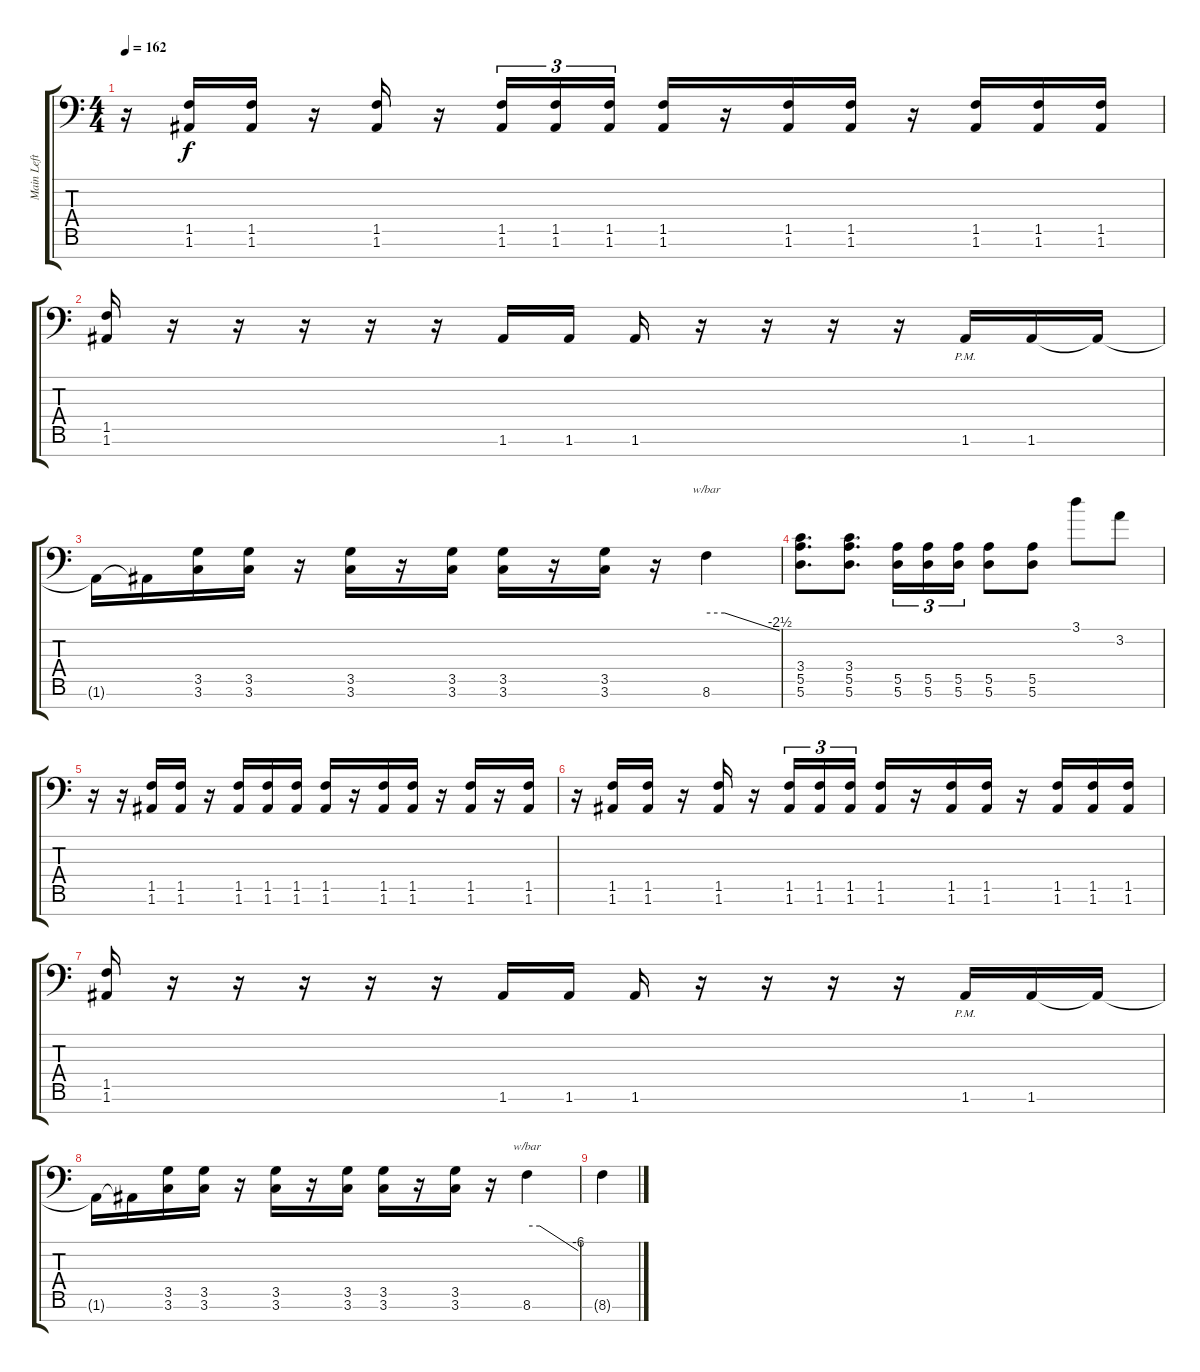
\track ("Main Left" "Main Left") {instrument distortionguitar}
\staff {score tabs}
\tuning (B3 Gb3 D3 A2 E2 A1 E1) {hide}
\ts (4 4)
\tempo 162
\clef f4
\ks c
r.16{dy f} (1.5 1.6).16 (1.5 1.6).16 r.16 (1.5 1.6).16 r.16 (1.5 1.6).16{tu (3 2)} (1.5 1.6).16{tu (3 2)} (1.5 1.6).16{tu (3 2)} (1.5 1.6).16 r.16 (1.5 1.6).16 (1.5 1.6).16 r.16 (1.5 1.6).16 (1.5 1.6).16 (1.5 1.6).16 |
(1.5 1.6).16 r.16 r.16 r.16 r.16 r.16 1.6.16 1.6.16 1.6.16 r.16 r.16 r.16 r.16 1.6{pm}.16 1.6.16 1.6{t}.16 |
1.6{t}.16 1.6{t}.16 (3.5 3.6).16 (3.5 3.6).16 r.16 (3.5 3.6).16 r.16 (3.5 3.6).16 (3.5 3.6).16 r.16 (3.5 3.6).16 r.16 8.6.4{tbe (custom default 0 0 15 0 60 -10)} |
(3.4 5.5 5.6).8{d} (3.4 5.5 5.6).8{d} (5.5 5.6).16{tu (3 2)} (5.5 5.6).16{tu (3 2)} (5.5 5.6).16{tu (3 2)} (5.5 5.6).8 (5.5 5.6).8 3.1.8{instrument guitarharmonics} 3.2.8 |
r.16{instrument distortionguitar} r.16 (1.5 1.6).16 (1.5 1.6).16 r.16 (1.5 1.6).16 (1.5 1.6).16 (1.5 1.6).16 (1.5 1.6).16 r.16 (1.5 1.6).16 (1.5 1.6).16 r.16 (1.5 1.6).16 r.16 (1.5 1.6).16 |
r.16 (1.5 1.6).16 (1.5 1.6).16 r.16 (1.5 1.6).16 r.16 (1.5 1.6).16{tu (3 2)} (1.5 1.6).16{tu (3 2)} (1.5 1.6).16{tu (3 2)} (1.5 1.6).16 r.16 (1.5 1.6).16 (1.5 1.6).16 r.16 (1.5 1.6).16 (1.5 1.6).16 (1.5 1.6).16 |
(1.5 1.6).16 r.16 r.16 r.16 r.16 r.16 1.6.16 1.6.16 1.6.16 r.16 r.16 r.16 r.16 1.6{pm}.16 1.6.16 1.6{t}.16 |
1.6{t}.16 1.6{t}.16 (3.5 3.6).16 (3.5 3.6).16 r.16 (3.5 3.6).16 r.16 (3.5 3.6).16 (3.5 3.6).16 r.16 (3.5 3.6).16 r.16 8.6.4{tbe (custom default 0 0 15 0 60 -24)} |
8.6{t}.4
